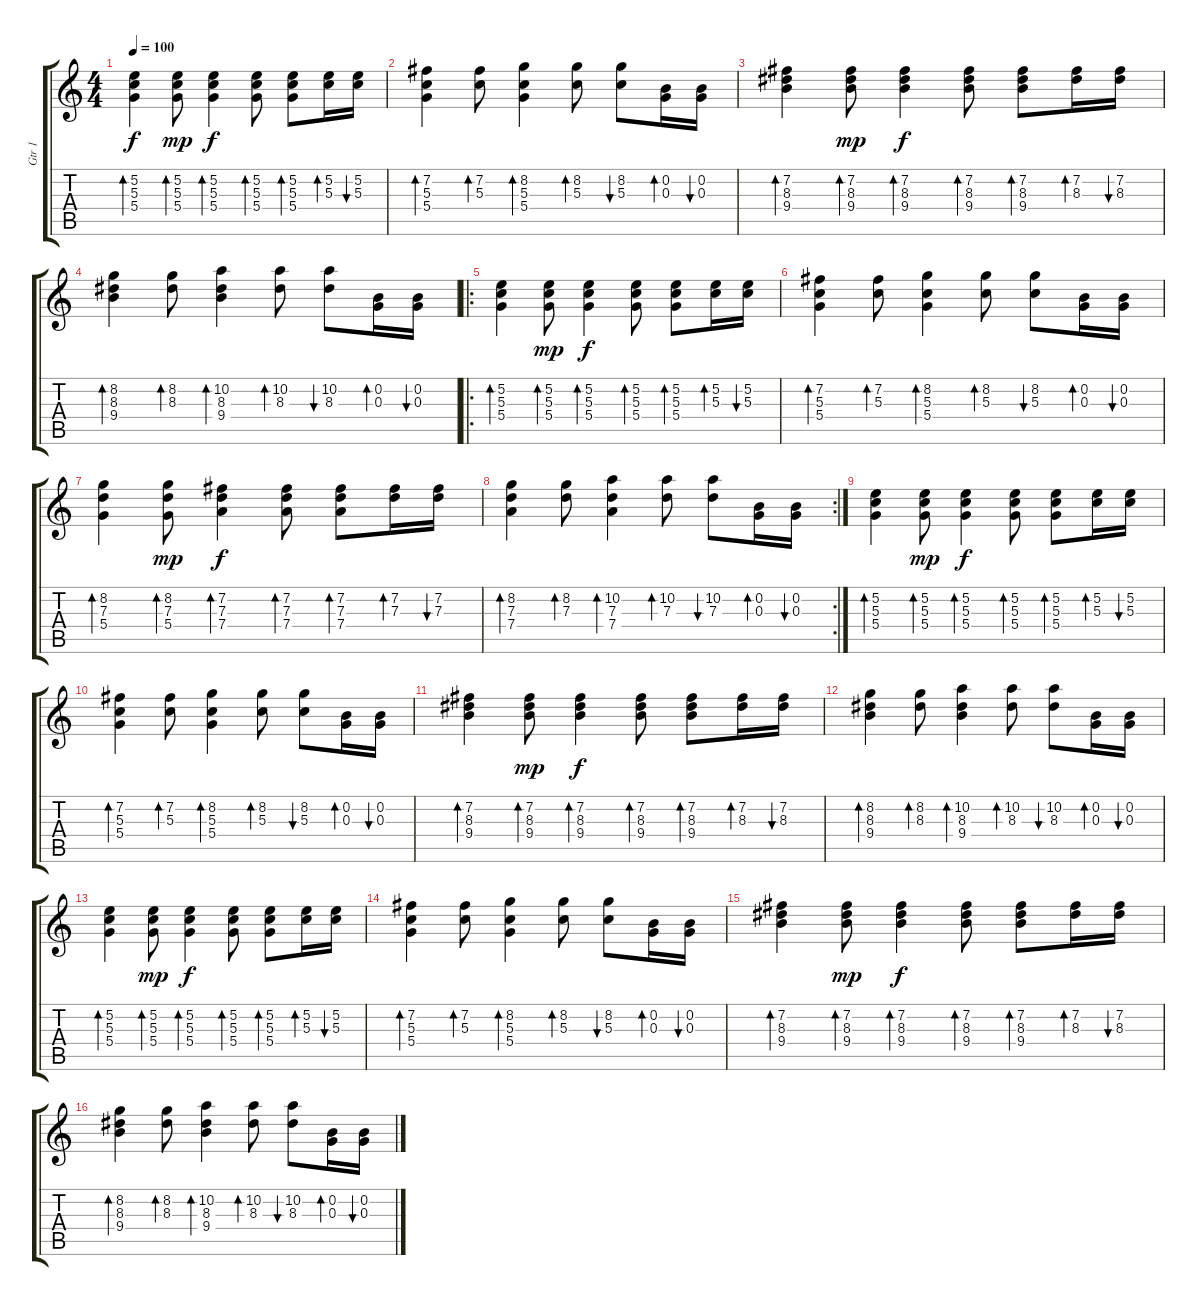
\track ("Gtr 1" "Gtr 1") {instrument acousticguitarsteel}
\staff {score tabs}
\tuning (E4 B3 G3 D3 A2 D2) {hide}
\ts (4 4)
\tempo 100
\clef g2
\ks c
(5.2 5.3 5.4).4{bd 60 dy f} (5.2 5.3 5.4).8{bd 60 dy mp} (5.2 5.3 5.4).4{bd 60 dy f} (5.2 5.3 5.4).8{bd 60} (5.2 5.3 5.4).8{bd 60} (5.2 5.3).16{bd 60} (5.2 5.3).16{bu 60} |
(7.2 5.3 5.4).4{bd 60} (7.2 5.3).8{bd 60} (8.2 5.3 5.4).4{bd 60} (8.2 5.3).8{bd 30} (8.2 5.3).8{bu 30} (0.2 0.3).16{bd 60} (0.2 0.3).16{bu 60} |
(7.2 8.3 9.4).4{bd 60} (7.2 8.3 9.4).8{bd 60 dy mp} (7.2 8.3 9.4).4{bd 60 dy f} (7.2 8.3 9.4).8{bd 60} (7.2 8.3 9.4).8{bd 60} (7.2 8.3).16{bd 60} (7.2 8.3).16{bu 60} |
(8.2 8.3 9.4).4{bd 60} (8.2 8.3).8{bd 60} (10.2 8.3 9.4).4{bd 60} (10.2 8.3).8{bd 30} (10.2 8.3).8{bu 30} (0.2 0.3).16{bd 60} (0.2 0.3).16{bu 60} |
\ro
(5.2 5.3 5.4).4{bd 60} (5.2 5.3 5.4).8{bd 60 dy mp} (5.2 5.3 5.4).4{bd 60 dy f} (5.2 5.3 5.4).8{bd 60} (5.2 5.3 5.4).8{bd 60} (5.2 5.3).16{bd 60} (5.2 5.3).16{bu 60} |
(7.2 5.3 5.4).4{bd 60} (7.2 5.3).8{bd 60} (8.2 5.3 5.4).4{bd 60} (8.2 5.3).8{bd 30} (8.2 5.3).8{bu 30} (0.2 0.3).16{bd 60} (0.2 0.3).16{bu 60} |
(8.2 7.3 5.4).4{bd 60} (8.2 7.3 5.4).8{bd 60 dy mp} (7.2 7.3 7.4).4{bd 60 dy f} (7.2 7.3 7.4).8{bd 60} (7.2 7.3 7.4).8{bd 60} (7.2 7.3).16{bd 60} (7.2 7.3).16{bu 60} |
\rc 2
(8.2 7.3 7.4).4{bd 60} (8.2 7.3).8{bd 60} (10.2 7.3 7.4).4{bd 60} (10.2 7.3).8{bd 30} (10.2 7.3).8{bu 30} (0.2 0.3).16{bd 60} (0.2 0.3).16{bu 60} |
(5.2 5.3 5.4).4{bd 60} (5.2 5.3 5.4).8{bd 60 dy mp} (5.2 5.3 5.4).4{bd 60 dy f} (5.2 5.3 5.4).8{bd 60} (5.2 5.3 5.4).8{bd 60} (5.2 5.3).16{bd 60} (5.2 5.3).16{bu 60} |
(7.2 5.3 5.4).4{bd 60} (7.2 5.3).8{bd 60} (8.2 5.3 5.4).4{bd 60} (8.2 5.3).8{bd 30} (8.2 5.3).8{bu 30} (0.2 0.3).16{bd 60} (0.2 0.3).16{bu 60} |
(7.2 8.3 9.4).4{bd 60} (7.2 8.3 9.4).8{bd 60 dy mp} (7.2 8.3 9.4).4{bd 60 dy f} (7.2 8.3 9.4).8{bd 60} (7.2 8.3 9.4).8{bd 60} (7.2 8.3).16{bd 60} (7.2 8.3).16{bu 60} |
(8.2 8.3 9.4).4{bd 60} (8.2 8.3).8{bd 60} (10.2 8.3 9.4).4{bd 60} (10.2 8.3).8{bd 30} (10.2 8.3).8{bu 30} (0.2 0.3).16{bd 60} (0.2 0.3).16{bu 60} |
(5.2 5.3 5.4).4{bd 60} (5.2 5.3 5.4).8{bd 60 dy mp} (5.2 5.3 5.4).4{bd 60 dy f} (5.2 5.3 5.4).8{bd 60} (5.2 5.3 5.4).8{bd 60} (5.2 5.3).16{bd 60} (5.2 5.3).16{bu 60} |
(7.2 5.3 5.4).4{bd 60} (7.2 5.3).8{bd 60} (8.2 5.3 5.4).4{bd 60} (8.2 5.3).8{bd 30} (8.2 5.3).8{bu 30} (0.2 0.3).16{bd 60} (0.2 0.3).16{bu 60} |
(7.2 8.3 9.4).4{bd 60} (7.2 8.3 9.4).8{bd 60 dy mp} (7.2 8.3 9.4).4{bd 60 dy f} (7.2 8.3 9.4).8{bd 60} (7.2 8.3 9.4).8{bd 60} (7.2 8.3).16{bd 60} (7.2 8.3).16{bu 60} |
(8.2 8.3 9.4).4{bd 60} (8.2 8.3).8{bd 60} (10.2 8.3 9.4).4{bd 60} (10.2 8.3).8{bd 30} (10.2 8.3).8{bu 30} (0.2 0.3).16{bd 60} (0.2 0.3).16{bu 60}
